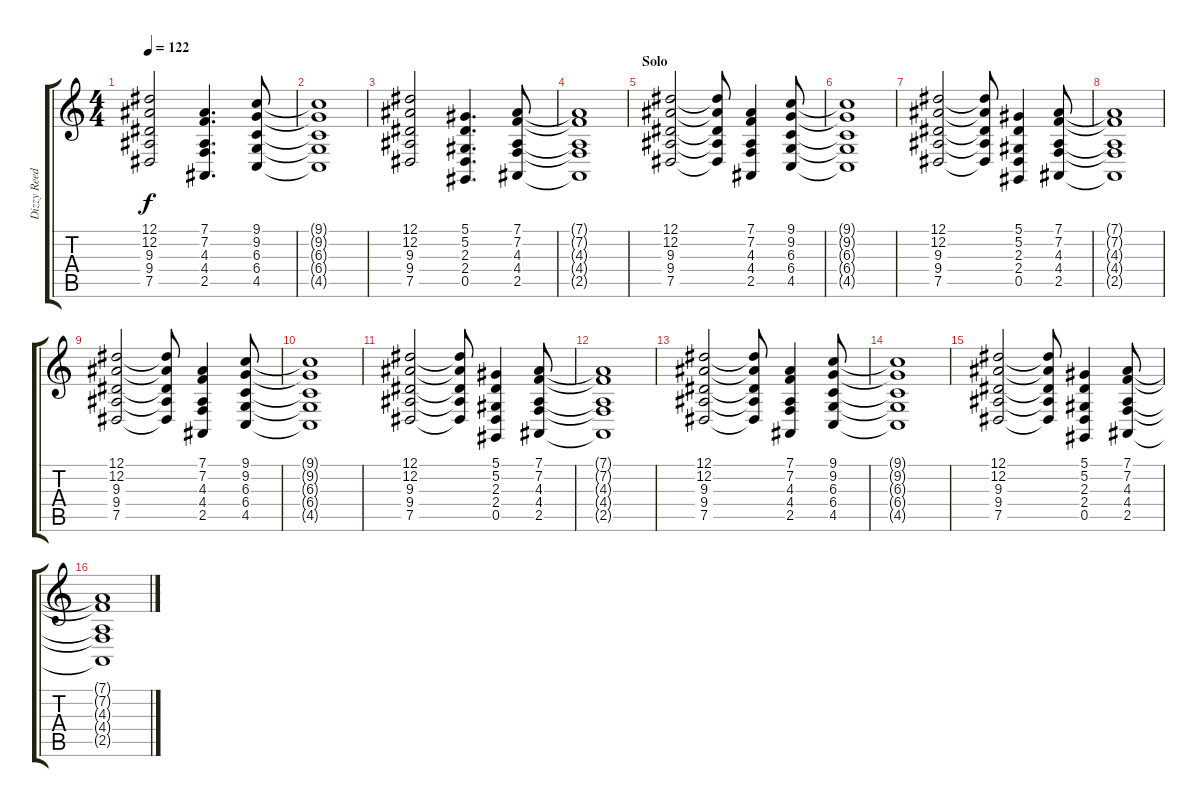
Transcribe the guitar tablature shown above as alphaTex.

\track ("Dizzy Reed" "Dizzy Reed") {instrument churchorgan}
\staff {score tabs}
\tuning (Eb4 Bb3 Gb3 Db3 Ab2 Eb2) {hide}
\ts (4 4)
\tempo 122
\clef g2
\ks c
(12.1 12.2 9.3 9.4 7.5).2{dy f} (7.1 7.2 4.3 4.4 2.5).4{d} (9.1 9.2 6.3 6.4 4.5).8 |
(9.1{t} 9.2{t} 6.3{t} 6.4{t} 4.5{t}).1 |
(12.1 12.2 9.3 9.4 7.5).2 (5.1 5.2 2.3 2.4 0.5).4{d} (7.1 7.2 4.3 4.4 2.5).8 |
(7.1{t} 7.2{t} 4.3{t} 4.4{t} 2.5{t}).1 |
\section ("" "Solo")
(12.1 12.2 9.3 9.4 7.5).2{volume 10} (12.1{t} 12.2{t} 9.3{t} 9.4{t} 7.5{t}).8 (7.1 7.2 4.3 4.4 2.5).4 (9.1 9.2 6.3 6.4 4.5).8 |
(9.1{t} 9.2{t} 6.3{t} 6.4{t} 4.5{t}).1 |
(12.1 12.2 9.3 9.4 7.5).2 (12.1{t} 12.2{t} 9.3{t} 9.4{t} 7.5{t}).8 (5.1 5.2 2.3 2.4 0.5).4 (7.1 7.2 4.3 4.4 2.5).8 |
(7.1{t} 7.2{t} 4.3{t} 4.4{t} 2.5{t}).1 |
(12.1 12.2 9.3 9.4 7.5).2 (12.1{t} 12.2{t} 9.3{t} 9.4{t} 7.5{t}).8 (7.1 7.2 4.3 4.4 2.5).4 (9.1 9.2 6.3 6.4 4.5).8 |
(9.1{t} 9.2{t} 6.3{t} 6.4{t} 4.5{t}).1 |
(12.1 12.2 9.3 9.4 7.5).2 (12.1{t} 12.2{t} 9.3{t} 9.4{t} 7.5{t}).8 (5.1 5.2 2.3 2.4 0.5).4 (7.1 7.2 4.3 4.4 2.5).8 |
(7.1{t} 7.2{t} 4.3{t} 4.4{t} 2.5{t}).1 |
(12.1 12.2 9.3 9.4 7.5).2 (12.1{t} 12.2{t} 9.3{t} 9.4{t} 7.5{t}).8 (7.1 7.2 4.3 4.4 2.5).4 (9.1 9.2 6.3 6.4 4.5).8 |
(9.1{t} 9.2{t} 6.3{t} 6.4{t} 4.5{t}).1 |
(12.1 12.2 9.3 9.4 7.5).2 (12.1{t} 12.2{t} 9.3{t} 9.4{t} 7.5{t}).8 (5.1 5.2 2.3 2.4 0.5).4 (7.1 7.2 4.3 4.4 2.5).8 |
(7.1{t} 7.2{t} 4.3{t} 4.4{t} 2.5{t}).1
